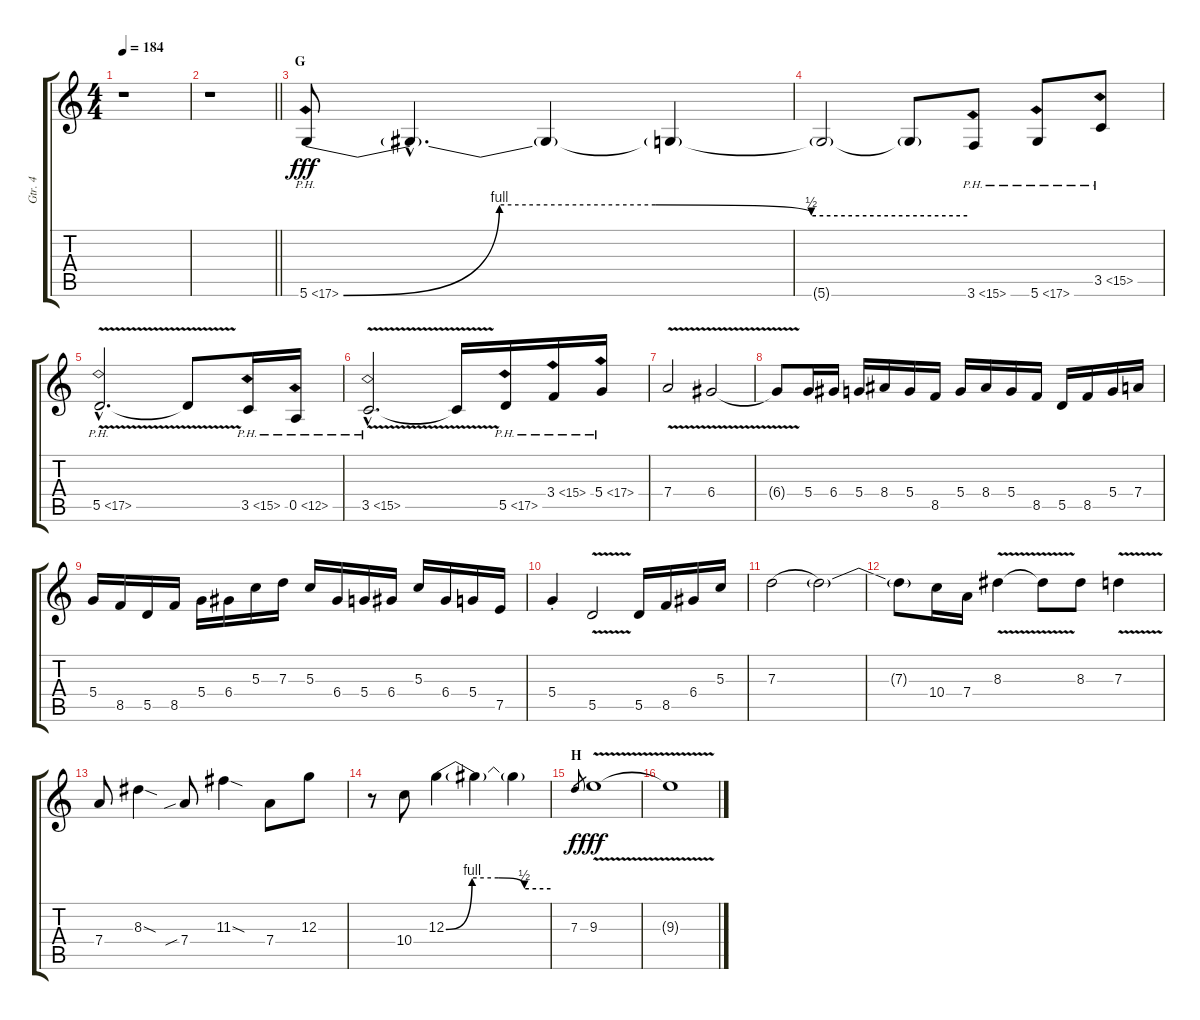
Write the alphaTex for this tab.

\track ("Gtr. 4" "Gtr. 4") {instrument distortionguitar}
\staff {score tabs}
\tuning (E4 B3 G3 D3 A2 D2) {hide}
\ts (4 4)
\tempo 184
\clef g2
\ks c
r.1{dy fff} |
\barLineRight lightlight
r.1 |
\section ("" "G")
5.6{be (custom 0 0 15 4 30 4 45 2 60 2) ph 12}.8 5.6{hac t}.4{d} 5.6{t}.4 5.6{t}.4 |
5.6{t}.2 5.6{t}.8 3.6{ph 12}.8 5.6{ph 12}.8 3.5{ph 12}.8 |
5.5{ph 12 v hac}.2{d} 5.5{t}.8 3.5{ph 12}.16 0.5{ph 12}.16 |
3.5{ph 12 v hac}.2{d} 3.5{t}.16 5.5{ph 12}.16 3.4{ph 12}.16 5.4{ph 12}.16 |
7.4{v}.2 6.4{v}.2 |
6.4{t}.8 5.4.16 6.4.16 5.4.16 8.4.16 5.4.16 8.5.16 5.4.16 8.4.16 5.4.16 8.5.16 5.5.16 8.5.16 5.4.16 7.4.16 |
5.4.16 8.5.16 5.5.16 8.5.16 5.4.16 6.4.16 5.3.16 7.3.16 5.3.16 6.4.16 5.4.16 6.4.16 5.3.16 6.4.16 5.4.16 7.5.16 |
5.4{st}.4 5.5{v}.2 5.5.16 8.5.16 6.4.16 5.3.16 |
7.3{be (hold 0 0 60 0)}.2 7.3{t}.2 |
7.3{t}.8 10.4.16 7.4.16 8.3{v}.4 8.3{t}.8 8.3.8 7.3{v}.4 |
7.4.8 8.3{sod}.4 7.4{sib}.8 11.3{sod}.4 7.4.8 12.3.8 |
r.8 10.4.8 12.3{be (custom 0 0 15 4 30 4 45 2 60 2)}.4 12.3{t}.4 12.3{t}.4 |
\section ("" "H")
7.3.8{gr dy f} 9.3{v}.1{dy fff} |
9.3{t}.1
